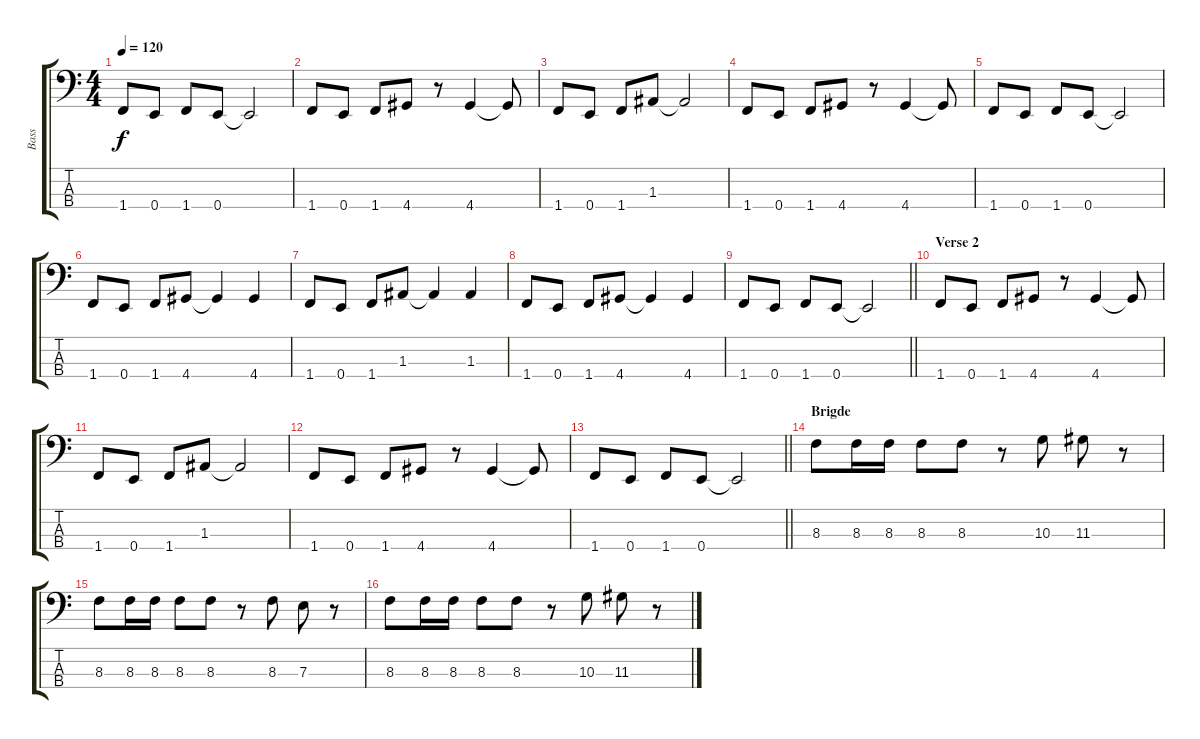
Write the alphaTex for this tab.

\track ("Bass" "Bass") {instrument electricbassfinger}
\staff {score tabs}
\tuning (G2 D2 A1 E1) {hide}
\ts (4 4)
\tempo 120
\clef f4
\ks c
1.4.8{dy f} 0.4.8 1.4.8 0.4.8 0.4{t}.2 |
1.4.8 0.4.8 1.4.8 4.4.8 r.8 4.4.4 4.4{t}.8 |
1.4.8 0.4.8 1.4.8 1.3.8 1.3{t}.2 |
1.4.8 0.4.8 1.4.8 4.4.8 r.8 4.4.4 4.4{t}.8 |
1.4.8 0.4.8 1.4.8 0.4.8 0.4{t}.2 |
1.4.8 0.4.8 1.4.8 4.4.8 4.4{t}.4 4.4.4 |
1.4.8 0.4.8 1.4.8 1.3.8 1.3{t}.4 1.3.4 |
1.4.8 0.4.8 1.4.8 4.4.8 4.4{t}.4 4.4.4 |
\barLineRight lightlight
1.4.8 0.4.8 1.4.8 0.4.8 0.4{t}.2 |
\section ("" "Verse 2")
1.4.8 0.4.8 1.4.8 4.4.8 r.8 4.4.4 4.4{t}.8 |
1.4.8 0.4.8 1.4.8 1.3.8 1.3{t}.2 |
1.4.8 0.4.8 1.4.8 4.4.8 r.8 4.4.4 4.4{t}.8 |
\barLineRight lightlight
1.4.8 0.4.8 1.4.8 0.4.8 0.4{t}.2 |
\section ("" "Brigde")
8.3.8 8.3.16 8.3.16 8.3.8 8.3.8 r.8 10.3.8 11.3.8 r.8 |
8.3.8 8.3.16 8.3.16 8.3.8 8.3.8 r.8 8.3.8 7.3.8 r.8 |
8.3.8 8.3.16 8.3.16 8.3.8 8.3.8 r.8 10.3.8 11.3.8 r.8
